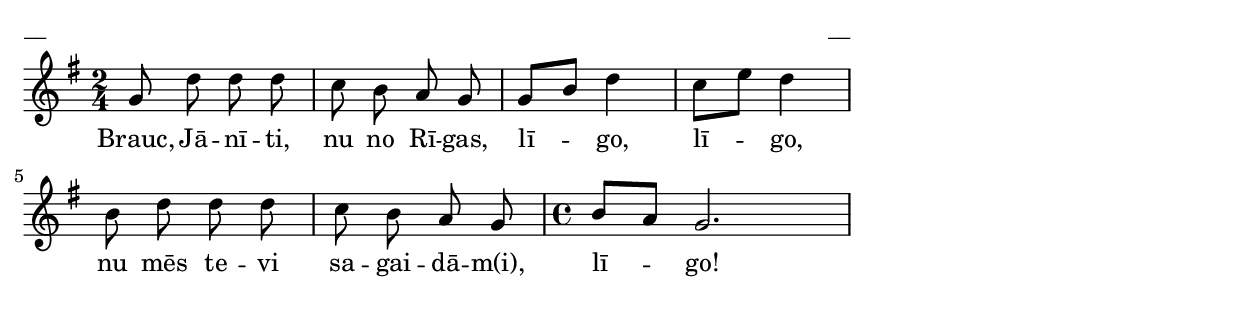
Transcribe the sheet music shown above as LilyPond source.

\version "2.13.16"
%\header {
%    title = "Brauc, Jānīti, nu no Rīgas"
%}
% http://youtu.be/dT65c94fFE8
\paper {
line-width = 14\cm
left-margin = 0.4\cm
between-system-padding = 0.1\cm
between-system-space = 0.1\cm
}
\layout {
indent = #0
ragged-last = ##f
}


voiceA = \relative c' {
\clef "treble"
\key g \major
\time 2/4
g'8 d' d d | c8 b a g | g8[ b] d4 | c8[ e] d4 | 
b8 d d d | c8 b a g |
\time 4/4
b8[ a] g2.   
\bar ".|"
} 

lyricA = \lyricmode {
Brauc, Jā -- nī -- ti, nu no Rī -- gas, lī -- go, 
lī -- go, nu mēs te -- vi sa -- gai -- dā -- m(i), lī -- go! 
}


fullScore = <<
\new Staff {
<<
\new Voice = "voiceA" { \oneVoice \autoBeamOff \voiceA }
\lyricsto "voiceA" \new Lyrics \lyricA
>>
}
>>

\score {
\fullScore
\header { piece = "__" opus = "__" }
}
\markup { \with-color #(x11-color 'white) \sans \smaller "__" }
\score {
\unfoldRepeats
\fullScore
\midi {
\context { \Staff \remove "Staff_performer" }
\context { \Voice \consists "Staff_performer" }
}
}


